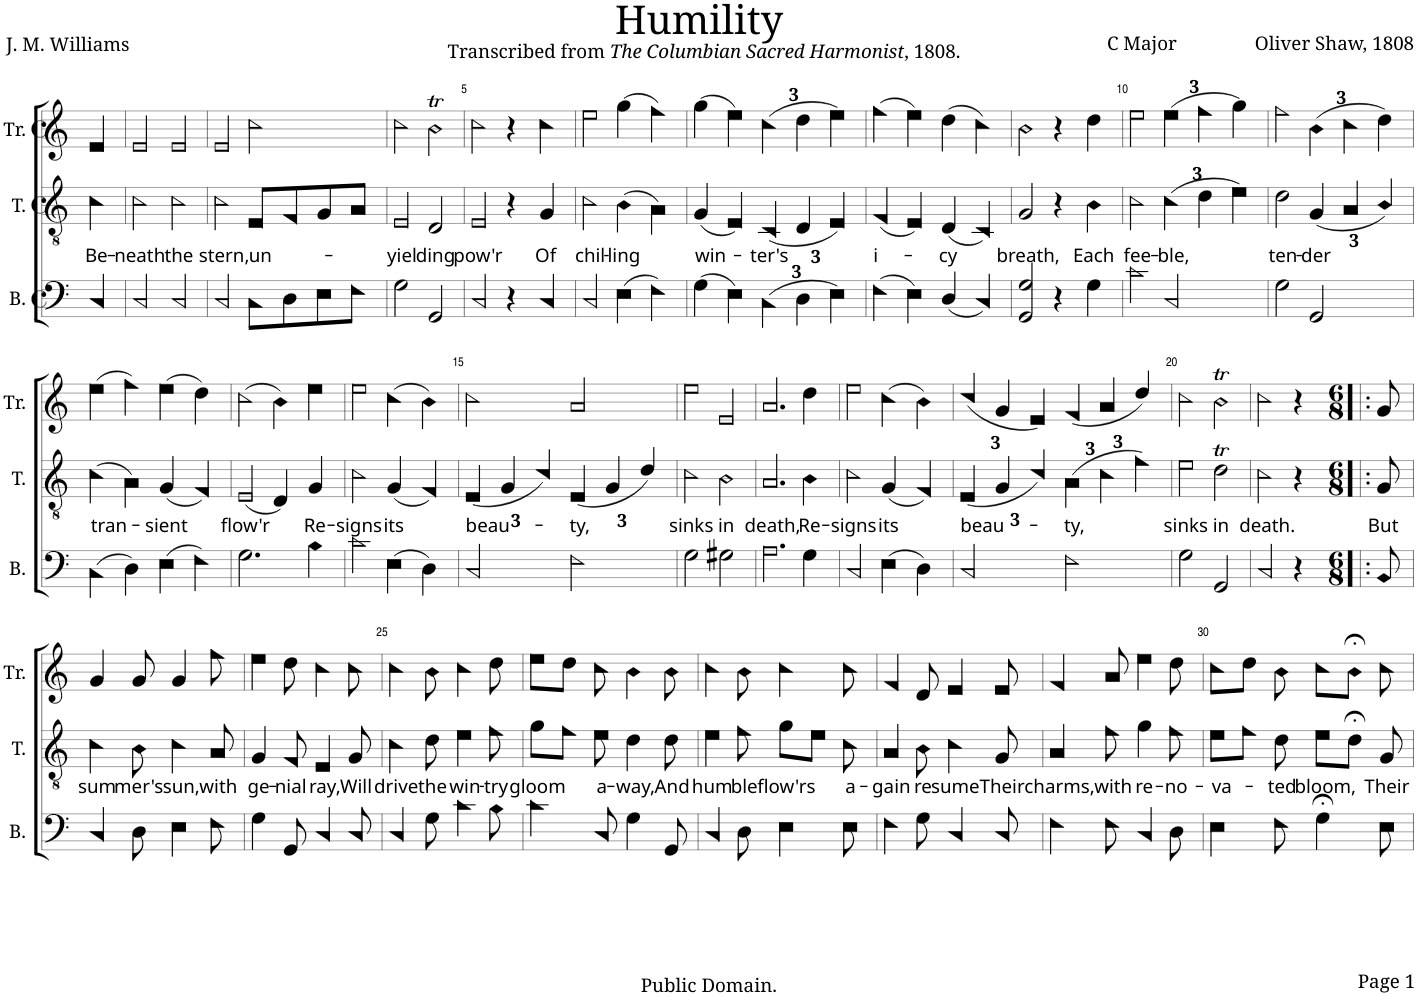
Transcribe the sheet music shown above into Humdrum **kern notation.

**kern	**kern	**text	**kern
*part3	*part2	*part2	*part1
*staff3	*staff2	*staff2	*staff1
*I"B.	*I"T.	*	*I"Tr.
*I'B.	*I'T.	*	*I'Tr.
*clefF4	*clefGv2	*	*clefG2
*k[]	*k[]	*	*k[]
*M4/4	*M4/4	*	*M4/4
*met(c)	*met(c)	*	*met(c)
=1	=1	=1	=1
!	!	!LO:LY:b	!
4C!/	4c!\	Be-	4e!/
=2	=2	=2	=2
!	!	!LO:LY:b	!
2C!/	2c!\	-neath	2e!/
!	!	!LO:LY:b	!
2C!/	2c!\	the	2e!/
=3	=3	=3	=3
!	!	!LO:LY:b	!
2C!/	2c!\	stern,	2e!/
!	!	!LO:LY:b	!
8C!\L	8E!/L	un-	2cc!\
8D!\	8F!/	.	.
8E!\	8G!/	.	.
8F!\J	8A!/J	.	.
=4	=4	=4	=4
!	!	!LO:LY:b	!
2G!\	2E!/	-yiel-	2cc!\
!	!	!LO:LY:b	!
2GG!/	2D!/	-ding	2bt!\
=5	=5	=5	=5
!	!	!LO:LY:b	!
2C!/	2E!/	pow'r	2cc!\
4r	4r	.	4r
!	!	!LO:LY:b	!
4C!/	4G!/	Of	4cc!\
=6	=6	=6	=6
!	!	!LO:LY:b	!
2C!/	2c!\	chil-	2ee!\
!	!	!LO:LY:b	!
(4E!\	(4B!\	-ling	(4gg!\
4F!\)	4A!\)	.	4ff!\)
=7	=7	=7	=7
!	!	!LO:LY:b	!
(4G!\	(4G!/	win-	(4gg!\
4E!\)	4E!/)	.	4ee!\)
*Xbrackettup	*Xbrackettup	*	*
!	!	!LO:LY:b	!
*	*	*	*Xbrackettup
(6C!\	(6C!/	-ter's	(6cc!\
6D!\	6D!/	.	6dd!\
6E!\)	6E!/)	.	6ee!\)
=8	=8	=8	=8
!	!	!LO:LY:b	!
(4F!\	(4F!/	i-	(4ff!\
4E!\)	4E!/)	.	4ee!\)
!	!	!LO:LY:b	!
(4D!/	(4D!/	-cy	(4dd!\
4C!/)	4C!/)	.	4cc!\)
=9	=9	=9	=9
!	!	!LO:LY:b	!
2GG!/ 2G!/	2G!/	breath,	2b!\
4r	4r	.	4r
!	!	!LO:LY:b	!
4G!\	4B!\	Each	4dd!\
=10	=10	=10	=10
!	!	!LO:LY:b	!
2c!\	2c!\	fee-	2ee!\
!	!	!LO:LY:b	!
2C!/	(6c!\	-ble,	(6ee!\
.	6d!\	.	6ff!\
.	6e!\)	.	6gg!\)
=11	=11	=11	=11
!	!	!LO:LY:b	!
2G!\	2d!\	ten-	2ff!\
!	!	!LO:LY:b	!
2GG!/	(6G!/	-der	(6b!\
.	6A!/	.	6cc!\
.	6B!/)	.	6dd!\)
!!LO:LB:g=z
=12	=12	=12	=12
!	!	!LO:LY:b	!
(4C!\	(4c!\	tran-	(4ee!\
4D!\)	4A!\)	.	4ff!\)
!	!	!LO:LY:b	!
(4E!\	(4G!/	-sient	(4ee!\
4F!\)	4F!/)	.	4dd!\)
=13	=13	=13	=13
!	!	!LO:LY:b	!
2.G!\	(2E!/	flow'r	(2cc!\
.	4D!/)	.	4b!\)
!	!	!LO:LY:b	!
4B!\	4G!/	Re-	4ee!\
=14	=14	=14	=14
!	!	!LO:LY:b	!
2c!\	2c!\	-signs	2ee!\
!	!	!LO:LY:b	!
(4E!\	(4G!/	its	(4cc!\
4D!\)	4F!/)	.	4b!\)
=15	=15	=15	=15
!	!	!LO:LY:b	!
2C!/	(6E!/	beau-	2cc!\
.	6G!/	.	.
.	6c!/)	.	.
!	!	!LO:LY:b	!
2F!\	(6E!/	-ty,	2a!/
.	6G!/	.	.
.	6d!/)	.	.
=16	=16	=16	=16
!	!	!LO:LY:b	!
2G!\	2c!\	sinks	2ee!\
!	!	!LO:LY:b	!
2G#X!\	2B!\	in	2e!/
=17	=17	=17	=17
!	!	!LO:LY:b	!
2.A!\	2.A!/	death,	2.a!/
!	!	!LO:LY:b	!
4G!\	4B!\	Re-	4dd!\
=18	=18	=18	=18
!	!	!LO:LY:b	!
2C!/	2c!\	-signs	2ee!\
!	!	!LO:LY:b	!
(4E!\	(4G!/	its	(4cc!\
4D!\)	4F!/)	.	4b!\)
=19	=19	=19	=19
!	!	!LO:LY:b	!
2C!/	(6E!/	beau-	(6cc!/
.	6G!/	.	6g!/
.	6c!/)	.	6e!/)
!	!	!LO:LY:b	!
2F!\	(6A!\	-ty,	(6f!/
.	6c!\	.	6a!/
.	6f!\)	.	6dd!/)
=20	=20	=20	=20
!	!	!LO:LY:b	!
2G!\	2e!\	sinks	2cc!\
!	!	!LO:LY:b	!
2GG!/	2dT!\	in	2bt!\
=21	=21	=21	=21
!	!	!LO:LY:b	!
2C!/	2c!\	death.	2cc!\
4r	4r	.	4r
=22!|:	=22!|:	=22!|:	=22!|:
*M6/8	*M6/8	*	*M6/8
!	!	!LO:LY:b	!
8BB!/	8G!/	But	8g!/
!!LO:LB:g=z
=23	=23	=23	=23
!	!	!LO:LY:b	!
4C!/	4c!\	sum-	4g!/
!	!	!LO:LY:b	!
8D!\	8B!\	-mer's	8g!/
!	!	!LO:LY:b	!
4E!\	4c!\	sun,	4g!/
!	!	!LO:LY:b	!
8F!\	8A!/	with	8ff!\
=24	=24	=24	=24
!	!	!LO:LY:b	!
4G!\	4G!/	ge-	4ee!\
!	!	!LO:LY:b	!
8GG!/	8F!/	-nial	8dd!\
!	!	!LO:LY:b	!
4C!/	4E!/	ray,	4cc!\
!	!	!LO:LY:b	!
8C!/	8G!/	Will	8cc!\
=25	=25	=25	=25
!	!	!LO:LY:b	!
4C!/	4c!\	drive	4cc!\
!	!	!LO:LY:b	!
8G!\	8d!\	the	8b!\
!	!	!LO:LY:b	!
4c!\	4e!\	win-	4cc!\
!	!	!LO:LY:b	!
8B!\	8f!\	-try	8dd!\
=26	=26	=26	=26
!	!	!LO:LY:b	!
4c!\	8g!\L	gloom	8ee!\L
.	8f!\J	.	8dd!\J
!	!	!LO:LY:b	!
8C!/	8e!\	a-	8cc!\
!	!	!LO:LY:b	!
4G!\	4d!\	-way,	4b!\
!	!	!LO:LY:b	!
8GG!/	8d!\	And	8b!\
=27	=27	=27	=27
!	!	!LO:LY:b	!
4C!/	4e!\	hum-	4cc!\
!	!	!LO:LY:b	!
8D!\	8f!\	-ble	8b!\
!	!	!LO:LY:b	!
4E!\	8g!\L	flow'rs	4cc!\
.	8e!\J	.	.
!	!	!LO:LY:b	!
8E!\	8c!\	a-	8cc!\
=28	=28	=28	=28
!	!	!LO:LY:b	!
4F!\	4A!/	-gain	4f!/
!	!	!LO:LY:b	!
8G!\	8B!\	re-	8d!/
!	!	!LO:LY:b	!
4C!/	4c!\	-sume	4e!/
!	!	!LO:LY:b	!
8C!/	8G!/	Their	8e!/
=29	=29	=29	=29
!	!	!LO:LY:b	!
4F!\	4A!/	charms,	4f!/
!	!	!LO:LY:b	!
8F!\	8f!\	with	8a!/
!	!	!LO:LY:b	!
4C!/	4g!\	re-	4ee!\
!	!	!LO:LY:b	!
8D!\	8f!\	-no-	8dd!\
=30	=30	=30	=30
!	!	!LO:LY:b	!
4E!\	8e!\L	-va-	8cc!\L
.	8f!\J	.	8dd!\J
!	!	!LO:LY:b	!
8F!\	8d!\	-ted	8b!\
!	!	!LO:LY:b	!
4G;<!\	8e!\L	bloom,	8cc!\L
.	8d;<!\J	.	8b;<!\J
!	!	!LO:LY:b	!
8E!\	8G!/	Their	8cc!\
=	=	=	=
*-	*-	*-	*-
